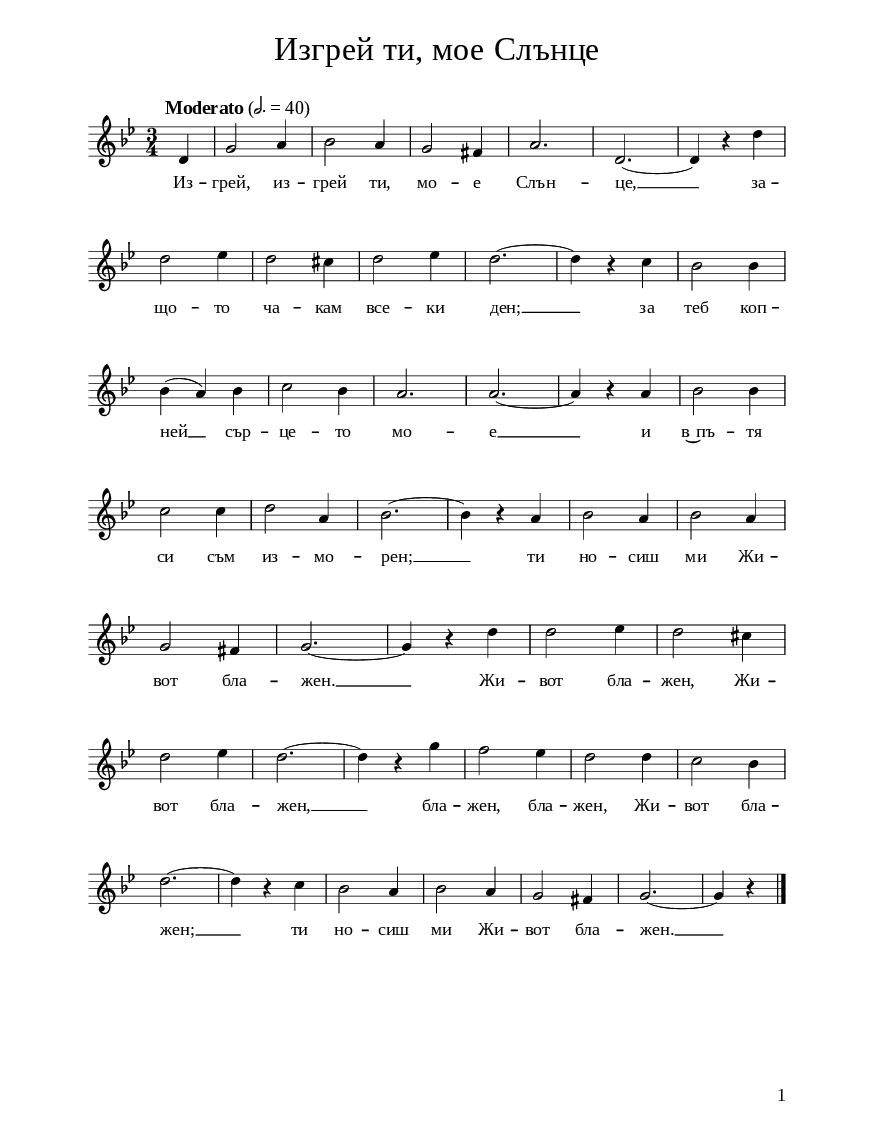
\version "2.24.2"

% include paper part and global functions
\include "include/globals.ily"

\bookpart {

  \label #'ref030
  \tocItem \markup "Изгрей ти, мое Слънце – Izgrej ti, moe Slănce"
  \include "include/bookpart-paper.ily"
  \score {
    \include "include/score-layout.ily"

    \new Voice \absolute {
      \clef treble
      \key g \minor
      \time 3/4
      \tempoFunc "Moderato" 2. "40"
      \autoBeamOff
      \partial 4

      d'4 | g'2 a'4 | bes'2 a'4 | g'2 fis'4 | a'2. | d'2. ~ | d'4 r d'' \break
      d''2 es''4 | d''2 cis''4 | d''2 es''4 | d''2. ~ | d''4 r c'' | bes'2 bes'4 \break |
      bes'4 ( a' ) bes' | c''2 bes'4 | a'2. | a'2. ~ | a'4 r a' |  bes'2 bes'4 \break |
      c''2 c''4 | d''2 a'4 |  bes'2. ~ |  bes'4 r a' |  bes'2 a'4 |  bes'2 a'4 \break |
      g'2 fis'4 | g'2. ~ | g'4 r d'' | d''2 es''4 | d''2 cis''4 \break |
      d''2 es''4 | d''2. ~ | d''4 r g'' | f''2 es''4 | d''2 d''4 | c''2 bes'4 \break |
      d''2.~ | d''4 r c'' | bes'2 a'4 | bes'2 a'4 | g'2 fis'4 | g'2.~ | g'4 r4 \bar "|."\break
    }



    \addlyrics {
      Из -- грей,
      из -- грей ти, мо -- е Слън -- це, __  за -- що --
      то ча -- кам все -- ки ден; __ за теб коп -- ней __ сър -- це -- то мо -- е __ и в~пъ -- тя си съм из
       -- мо -- рен; __  ти но -- сиш ми Жи -- вот бла --
      жен.  __ Жи -- вот бла -- жен, Жи -- вот бла -- жен, __ 
      бла -- жен, бла -- жен, Жи -- вот бла -- жен; __ ти
      но -- сиш ми Жи -- вот бла -- жен. __ }

        \header {
          title = \titleFunc "Изгрей ти, мое Слънце" "Izgrej ti, moe Slănce"
        }

        \midi{}

      } % score

      \pageBreak

      \markup \fontsize #bgCoupletFontSize {
        \hspace #2
        \override #`(baseline-skip . ,bgCoupletBaselineSkip)
        \column {
          \line {   2. Огрей небето и Земята,}

          \line {   "   "лазурни поднебесен шир,}

          \line {   "   "развесели ми днес душата}

          \line {   "   "с трептенията си безспир.}

          \line {   "   "О, дай ми тоз Живот и Мир!}
          \line { " " }

          \line { "   " \italic {Припев:} }

          \line {   "   "Живот и Мир, Живот и Мир,}

          \line {   "   "и Мир, и Мир, Живот и Мир,}

          \line {   "   "о, дай ми тоз Живот и Мир!}

          \line { " " }
          \line {   3. Единствено си ти, което}

          \line {   "   "изпълваш всичко със Любов}

          \line {   "   "и подновяваш всичко вехто;}

          \line {   "   "светът чрез теб ще бъде нов;}

          \line {   "   "ти вечно си света, Любов.}


          \line { " " }
          \line { "   " \italic {Припев:} }
          \line {   "   " Света Любов, света Любов,}

          \line {   "   "Любов, Любов, света Любов,}

          \line {   "   "ти вечно си света Любов.}
        }

      } % markup

      \markup \empty-two


      % include foreign translation(s) of the song
      

    } % bookpart
